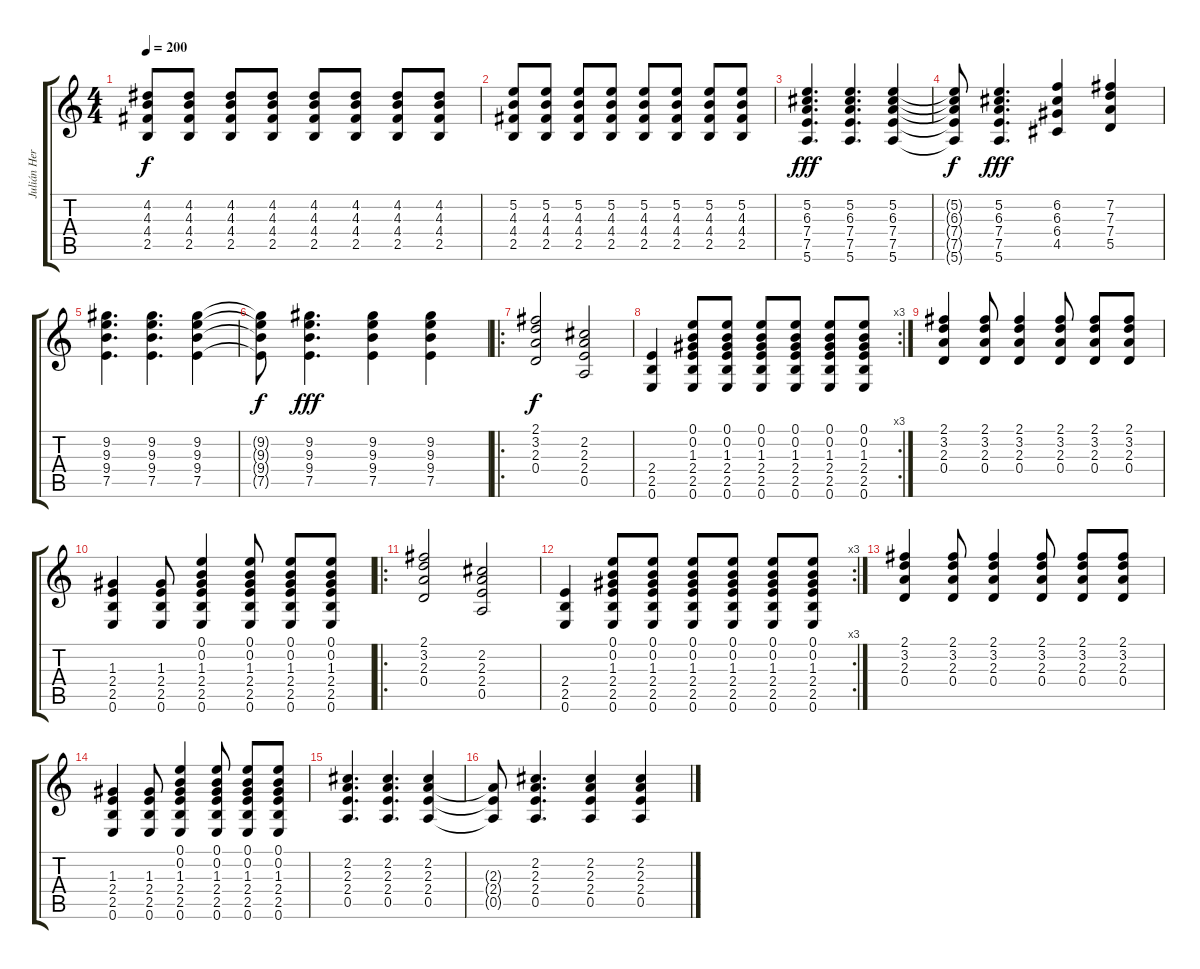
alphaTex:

\track ("Julián Hernández - Guitarra rítmica" "Julián Her") {instrument overdrivenguitar}
\staff {score tabs}
\tuning (E4 B3 G3 D3 A2 E2) {hide}
\ts (4 4)
\tempo 200
\clef g2
\ks c
(4.2 4.3 4.4 2.5).8{dy f} (4.2 4.3 4.4 2.5).8 (4.2 4.3 4.4 2.5).8 (4.2 4.3 4.4 2.5).8 (4.2 4.3 4.4 2.5).8 (4.2 4.3 4.4 2.5).8 (4.2 4.3 4.4 2.5).8 (4.2 4.3 4.4 2.5).8 |
(5.2 4.3 4.4 2.5).8 (5.2 4.3 4.4 2.5).8 (5.2 4.3 4.4 2.5).8 (5.2 4.3 4.4 2.5).8 (5.2 4.3 4.4 2.5).8 (5.2 4.3 4.4 2.5).8 (5.2 4.3 4.4 2.5).8 (5.2 4.3 4.4 2.5).8 |
(5.2 6.3 7.4 7.5 5.6).4{d dy fff} (5.2 6.3 7.4 7.5 5.6).4{d} (5.2 6.3 7.4 7.5 5.6).4 |
(5.2{t} 6.3{t} 7.4{t} 7.5{t} 5.6{t}).8{dy f} (5.2 6.3 7.4 7.5 5.6).4{d dy fff} (6.2 6.3 6.4 4.5).4 (7.2 7.3 7.4 5.5).4 |
(9.2 9.3 9.4 7.5).4{d} (9.2 9.3 9.4 7.5).4{d} (9.2 9.3 9.4 7.5).4 |
(9.2{t} 9.3{t} 9.4{t} 7.5{t}).8{dy f} (9.2 9.3 9.4 7.5).4{d dy fff} (9.2 9.3 9.4 7.5).4 (9.2 9.3 9.4 7.5).4 |
\ro
(2.1 3.2 2.3 0.4).2{dy f} (2.2 2.3 2.4 0.5).2 |
\rc 3
(2.4 2.5 0.6).4 (0.1 0.2 1.3 2.4 2.5 0.6).8 (0.1 0.2 1.3 2.4 2.5 0.6).8 (0.1 0.2 1.3 2.4 2.5 0.6).8 (0.1 0.2 1.3 2.4 2.5 0.6).8 (0.1 0.2 1.3 2.4 2.5 0.6).8 (0.1 0.2 1.3 2.4 2.5 0.6).8 |
(2.1 3.2 2.3 0.4).4 (2.1 3.2 2.3 0.4).8 (2.1 3.2 2.3 0.4).4 (2.1 3.2 2.3 0.4).8 (2.1 3.2 2.3 0.4).8 (2.1 3.2 2.3 0.4).8 |
(1.3 2.4 2.5 0.6).4 (1.3 2.4 2.5 0.6).8 (0.1 0.2 1.3 2.4 2.5 0.6).4 (0.1 0.2 1.3 2.4 2.5 0.6).8 (0.1 0.2 1.3 2.4 2.5 0.6).8 (0.1 0.2 1.3 2.4 2.5 0.6).8 |
\ro
(2.1 3.2 2.3 0.4).2 (2.2 2.3 2.4 0.5).2 |
\rc 3
(2.4 2.5 0.6).4 (0.1 0.2 1.3 2.4 2.5 0.6).8 (0.1 0.2 1.3 2.4 2.5 0.6).8 (0.1 0.2 1.3 2.4 2.5 0.6).8 (0.1 0.2 1.3 2.4 2.5 0.6).8 (0.1 0.2 1.3 2.4 2.5 0.6).8 (0.1 0.2 1.3 2.4 2.5 0.6).8 |
(2.1 3.2 2.3 0.4).4 (2.1 3.2 2.3 0.4).8 (2.1 3.2 2.3 0.4).4 (2.1 3.2 2.3 0.4).8 (2.1 3.2 2.3 0.4).8 (2.1 3.2 2.3 0.4).8 |
(1.3 2.4 2.5 0.6).4 (1.3 2.4 2.5 0.6).8 (0.1 0.2 1.3 2.4 2.5 0.6).4 (0.1 0.2 1.3 2.4 2.5 0.6).8 (0.1 0.2 1.3 2.4 2.5 0.6).8 (0.1 0.2 1.3 2.4 2.5 0.6).8 |
(2.2 2.3 2.4 0.5).4{d} (2.2 2.3 2.4 0.5).4{d} (2.2 2.3 2.4 0.5).4 |
(2.3{t} 2.4{t} 0.5{t}).8 (2.2 2.3 2.4 0.5).4{d} (2.2 2.3 2.4 0.5).4 (2.2 2.3 2.4 0.5).4
